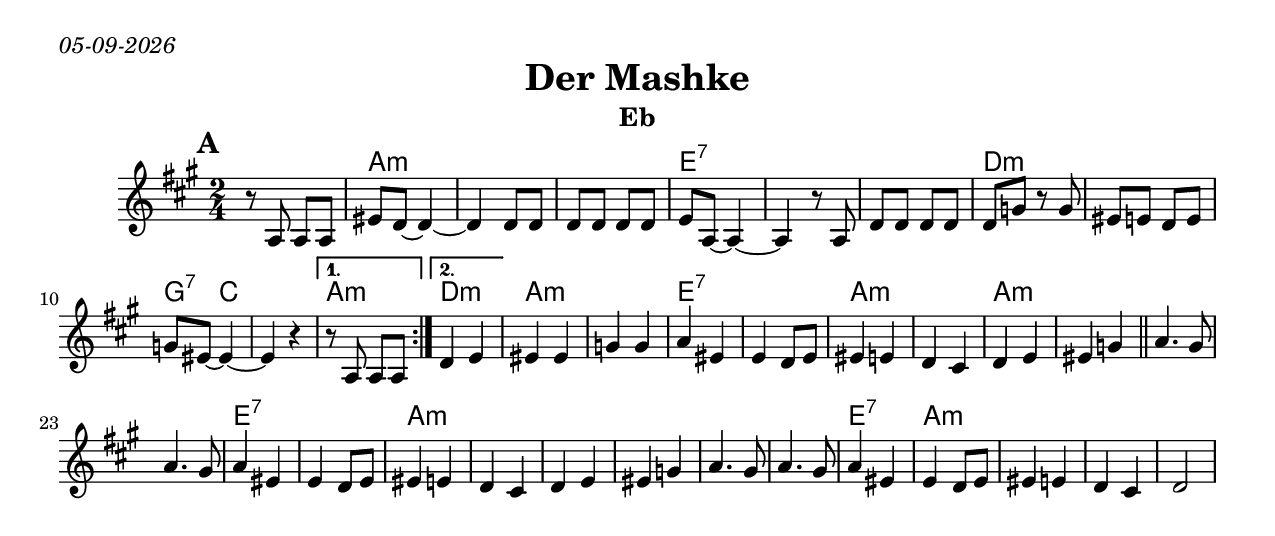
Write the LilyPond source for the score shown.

\version "2.20.0"
\include "english.ly"
\pointAndClickOff
\paper{
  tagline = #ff
  print-all-headers = ##t
  #(set-paper-size "letter")
}
date = #(strftime "%d-%m-%Y" (localtime (current-time)))

\markup{ \italic{ \date }  }

%\markup{ Got something to say? }

global = {
  \clef treble
  \key a \minor
  \time 2/4
  \set Score.markFormatter = #format-mark-box-alphabet
}
theme = {r8 c c c
         gs'f r4
         r4 f8 f
         f f f f
         g c, r4

         r4 r8 c
         f8 f f f
         f bf r bf
         gs8 g f g

         bf gs r4
         r1}
%#################################### Melody ########################
melody = \relative c {
  \global
  %\partial 4 g4    %lead in notes

  \repeat volta 2{
    \mark \default
    r8 c c c
    gs'f ~f4~
    f f8 f
    f f f f
    g c,~c4 ~

    c4 r8 c
    f8 f f f
    f bf r bf
    gs8 g f g

    bf8 gs~ gs4~ |
    gs4 r4
  }
 \alternative {
    { r8 c, c c}
    {f4 g  }
  }


  %f8 g
  gs4 gs
  bf bf c gs
  g f8 g
  gs4 g
  f e
  f g
  gs bf \bar"||"

  %yai dai
  c4. b8
  c4. b8
  c4 gs
  g f8 g

  gs4 g
  f e
  f g
  gs bf

  c4. b8
  c4. b8
  c4 gs
  g f8 g

  gs4 g
  f e
  f2
}
%################################# Lyrics #####################
%\addlyrics{ \set stanza = #"1. " }
%################################# Chords #######################
harmonies = \chordmode {
 s2
 c2*3:m
 g2*3:7
 f2*2:m
 bf4:7 ef4
 s4*2
 %
  c2:m
  f2:m
  c2*2:m
  g2*2:7
  c2*2:m
  %
  c2*4:m
  g2*2:7
  c2*6:m
  g2:7
  c2:m
}

\score {\transpose c a
  % transpose score below
  %\transpose c d
  <<
    \new ChordNames {
      \set chordChanges = ##f
      \harmonies
    }
    \new Staff   \melody
  >>
  \header{
    title= "Der Mashke"
    subtitle=""
    composer= ""

    instrument ="Eb"
    arranger= ""
  }
  \layout{indent = 1.0\cm}
  \midi {
    \tempo 4 = 120

    % \midi { }
  }
}
%{
% more verses:
\markup{}
\markup {
  \font-size #2
  \fill-line {
    \hspace #0.1 % distance from left margin
    \column {
      \line { "1."
\column {
 ""
}
      }
      \hspace #0.2 % vertical distance between verses
      \line { "2."
\column {
""
}
      }
    }
    \hspace #0.1  % horiz. distance between columns
    \column {
      \line { "3."
\column {
 ""
}
      }
      \hspace #0.2 % distance between verses
      \line { "4."
\column {
""
}
      }
    }
    \hspace #0.1 % distance to right margin
  }
}

%}